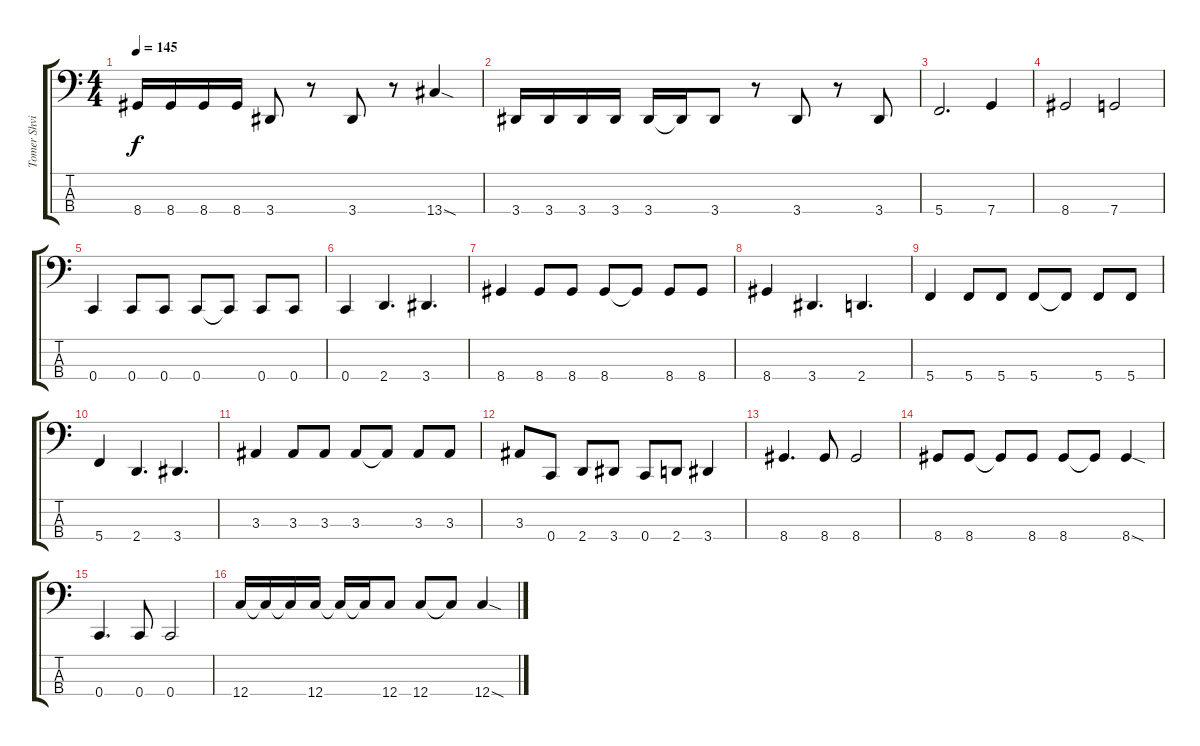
\track ("Tomer Shvili" "Tomer Shvi") {instrument electricbasspick}
\staff {score tabs}
\tuning (F2 C2 G1 C1) {hide}
\ts (4 4)
\tempo 145
\clef f4
\ks c
8.4.16{dy f} 8.4.16 8.4.16 8.4.16 3.4.8 r.8 3.4.8 r.8 13.4{sod}.4 |
3.4.16 3.4.16 3.4.16 3.4.16 3.4.16 3.4{t}.16 3.4.8 r.8 3.4.8 r.8 3.4.8 |
5.4.2{d} 7.4.4 |
8.4.2 7.4.2 |
0.4.4 0.4.8 0.4.8 0.4.8 0.4{t}.8 0.4.8 0.4.8 |
0.4.4 2.4.4{d} 3.4.4{d} |
8.4.4 8.4.8 8.4.8 8.4.8 8.4{t}.8 8.4.8 8.4.8 |
8.4.4 3.4.4{d} 2.4.4{d} |
5.4.4 5.4.8 5.4.8 5.4.8 5.4{t}.8 5.4.8 5.4.8 |
5.4.4 2.4.4{d} 3.4.4{d} |
3.3.4 3.3.8 3.3.8 3.3.8 3.3{t}.8 3.3.8 3.3.8 |
3.3.8 0.4.8 2.4.8 3.4.8 0.4.8 2.4.8 3.4.4 |
8.4.4{d} 8.4.8 8.4.2 |
8.4.8 8.4.8 8.4{t}.8 8.4.8 8.4.8 8.4{t}.8 8.4{sod}.4 |
0.4.4{d} 0.4.8 0.4.2 |
12.4.16 12.4{t}.16 12.4{t}.16 12.4.16 12.4{t}.16 12.4{t}.16 12.4.8 12.4.8 12.4{t}.8 12.4{sod}.4
